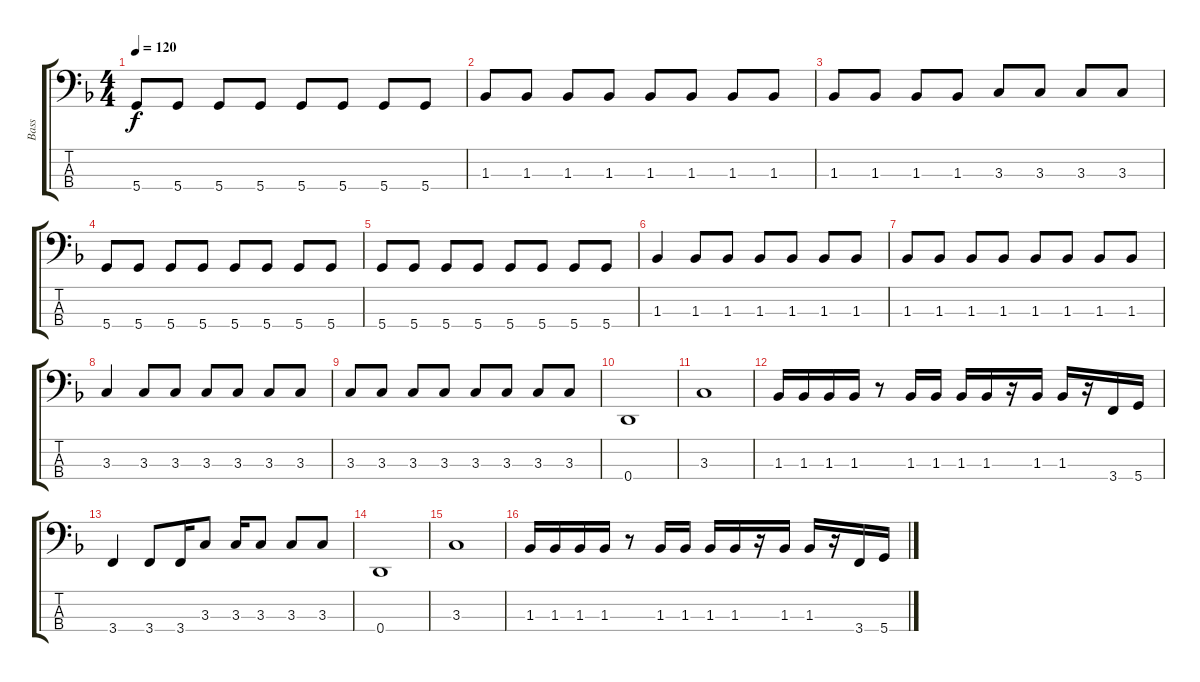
\track ("Bass" "Bass") {instrument electricbassfinger}
\staff {score tabs}
\tuning (G2 D2 A1 D1) {hide}
\ts (4 4)
\tempo 120
\clef f4
\ks dminor
5.4.8{dy f} 5.4.8 5.4.8 5.4.8 5.4.8 5.4.8 5.4.8 5.4.8 |
1.3.8 1.3.8 1.3.8 1.3.8 1.3.8 1.3.8 1.3.8 1.3.8 |
1.3.8 1.3.8 1.3.8 1.3.8 3.3.8 3.3.8 3.3.8 3.3.8 |
5.4.8 5.4.8 5.4.8 5.4.8 5.4.8 5.4.8 5.4.8 5.4.8 |
5.4.8 5.4.8 5.4.8 5.4.8 5.4.8 5.4.8 5.4.8 5.4.8 |
1.3.4 1.3.8 1.3.8 1.3.8 1.3.8 1.3.8 1.3.8 |
1.3.8 1.3.8 1.3.8 1.3.8 1.3.8 1.3.8 1.3.8 1.3.8 |
3.3.4 3.3.8 3.3.8 3.3.8 3.3.8 3.3.8 3.3.8 |
3.3.8 3.3.8 3.3.8 3.3.8 3.3.8 3.3.8 3.3.8 3.3.8 |
0.4.1 |
3.3.1 |
1.3.16 1.3.16 1.3.16 1.3.16 r.8 1.3.16 1.3.16 1.3.16 1.3.16 r.16 1.3.16 1.3.16 r.16 3.4.16 5.4.16 |
3.4.4 3.4.8 3.4.16 3.3.8 3.3.16 3.3.8 3.3.8 3.3.8 |
0.4.1 |
3.3.1 |
1.3.16 1.3.16 1.3.16 1.3.16 r.8 1.3.16 1.3.16 1.3.16 1.3.16 r.16 1.3.16 1.3.16 r.16 3.4.16 5.4.16
